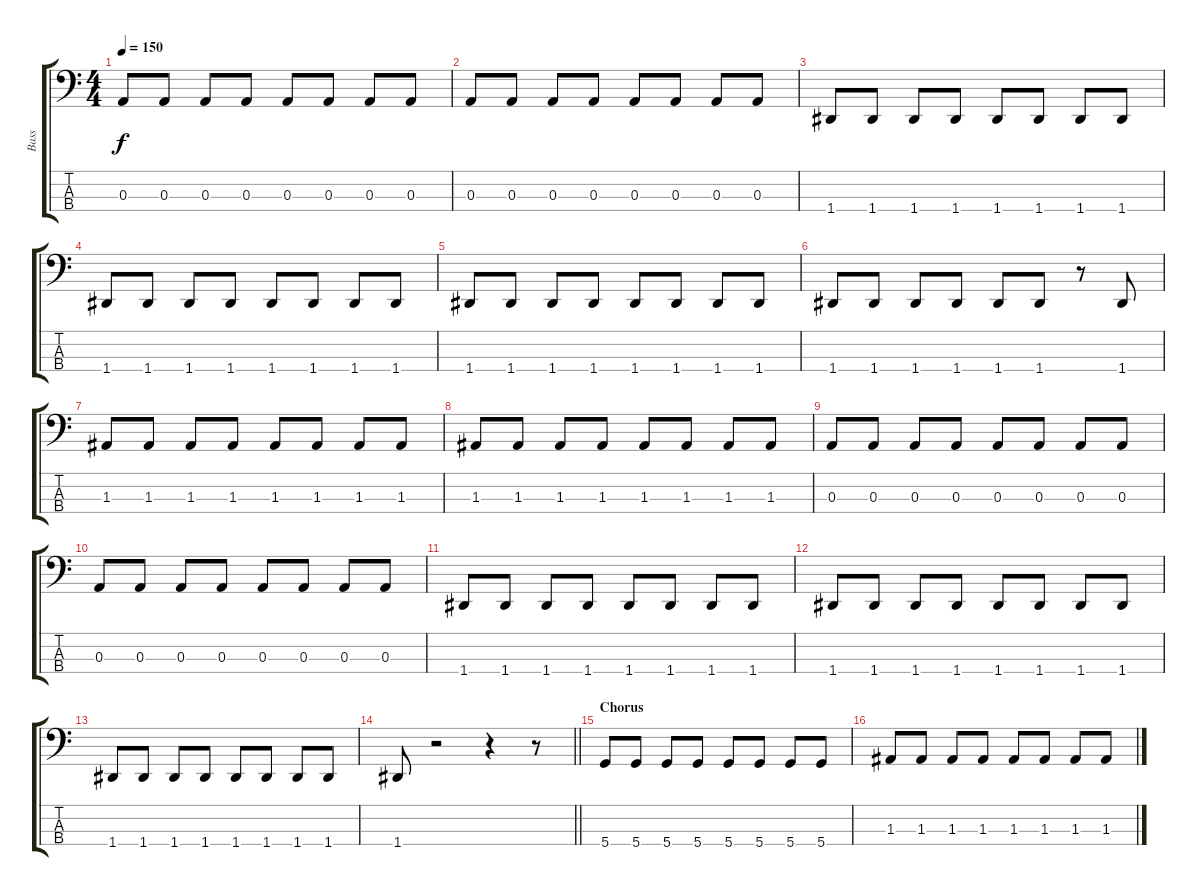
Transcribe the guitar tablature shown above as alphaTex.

\track ("Bass" "Bass") {instrument electricbassfinger}
\staff {score tabs}
\tuning (G2 D2 A1 D1) {hide}
\ts (4 4)
\tempo 150
\clef f4
\ks c
0.3.8{dy f} 0.3.8 0.3.8 0.3.8 0.3.8 0.3.8 0.3.8 0.3.8 |
0.3.8 0.3.8 0.3.8 0.3.8 0.3.8 0.3.8 0.3.8 0.3.8 |
1.4.8 1.4.8 1.4.8 1.4.8 1.4.8 1.4.8 1.4.8 1.4.8 |
1.4.8 1.4.8 1.4.8 1.4.8 1.4.8 1.4.8 1.4.8 1.4.8 |
1.4.8 1.4.8 1.4.8 1.4.8 1.4.8 1.4.8 1.4.8 1.4.8 |
1.4.8 1.4.8 1.4.8 1.4.8 1.4.8 1.4.8 r.8 1.4.8 |
1.3.8 1.3.8 1.3.8 1.3.8 1.3.8 1.3.8 1.3.8 1.3.8 |
1.3.8 1.3.8 1.3.8 1.3.8 1.3.8 1.3.8 1.3.8 1.3.8 |
0.3.8 0.3.8 0.3.8 0.3.8 0.3.8 0.3.8 0.3.8 0.3.8 |
0.3.8 0.3.8 0.3.8 0.3.8 0.3.8 0.3.8 0.3.8 0.3.8 |
1.4.8 1.4.8 1.4.8 1.4.8 1.4.8 1.4.8 1.4.8 1.4.8 |
1.4.8 1.4.8 1.4.8 1.4.8 1.4.8 1.4.8 1.4.8 1.4.8 |
1.4.8 1.4.8 1.4.8 1.4.8 1.4.8 1.4.8 1.4.8 1.4.8 |
\barLineRight lightlight
1.4.8 r.2 r.4 r.8 |
\section ("" "Chorus")
5.4.8 5.4.8 5.4.8 5.4.8 5.4.8 5.4.8 5.4.8 5.4.8 |
1.3.8 1.3.8 1.3.8 1.3.8 1.3.8 1.3.8 1.3.8 1.3.8
